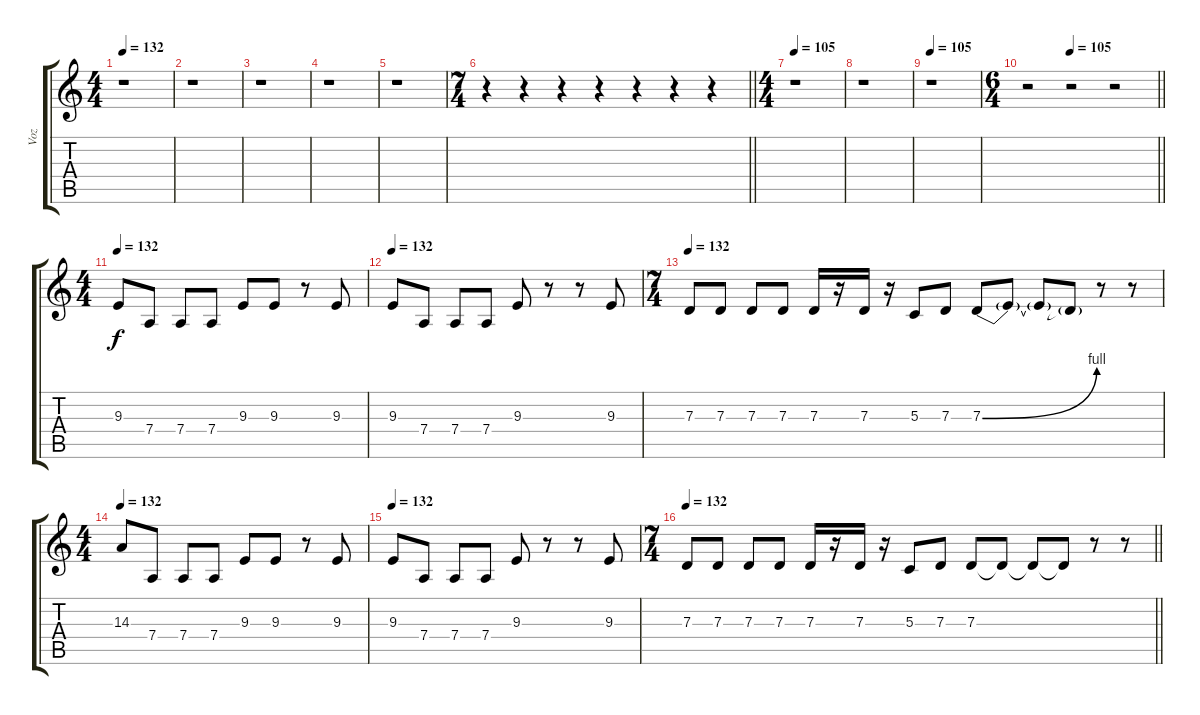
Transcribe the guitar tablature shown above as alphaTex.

\track ("Voz" "Voz") {instrument choiraahs}
\staff {score tabs}
\tuning (E4 B3 G3 D3 A2 E2) {hide}
\ts (4 4)
\tempo 132
\clef g2
\ks c
r.1{dy f instrument choiraahs} |
r.1 |
r.1 |
r.1 |
r.1 |
\ts (7 4)
\barLineRight lightlight
r.4 r.4 r.4 r.4 r.4 r.4 r.4 |
\ts (4 4)
\tempo 105
r.1 |
r.1 |
\tempo 105
r.1 |
\ts (6 4)
\tempo (105 0.3333333333333333)
\barLineRight lightlight
r.2 r.2 r.2 |
\ts (4 4)
\tempo 132
9.3.8 7.4.8 7.4.8 7.4.8 9.3.8 9.3.8 r.8 9.3.8 |
\tempo 132
9.3.8 7.4.8 7.4.8 7.4.8 9.3.8 r.8 r.8 9.3.8 |
\ts (7 4)
\tempo 132
7.3.8 7.3.8 7.3.8 7.3.8 7.3.16 r.16 7.3.16 r.16 5.3.8 7.3.8 7.3{be (bend 0 0 60 4)}.8 7.3{t}.8 7.3{t}.8 7.3{t}.8 r.8 r.8 |
\ts (4 4)
\tempo 132
14.3.8 7.4.8 7.4.8 7.4.8 9.3.8 9.3.8 r.8 9.3.8 |
\tempo 132
9.3.8 7.4.8 7.4.8 7.4.8 9.3.8 r.8 r.8 9.3.8 |
\ts (7 4)
\tempo 132
\barLineRight lightlight
7.3.8 7.3.8 7.3.8 7.3.8 7.3.16 r.16 7.3.16 r.16 5.3.8 7.3.8 7.3.8 7.3{t}.8 7.3{t}.8 7.3{t}.8 r.8 r.8
